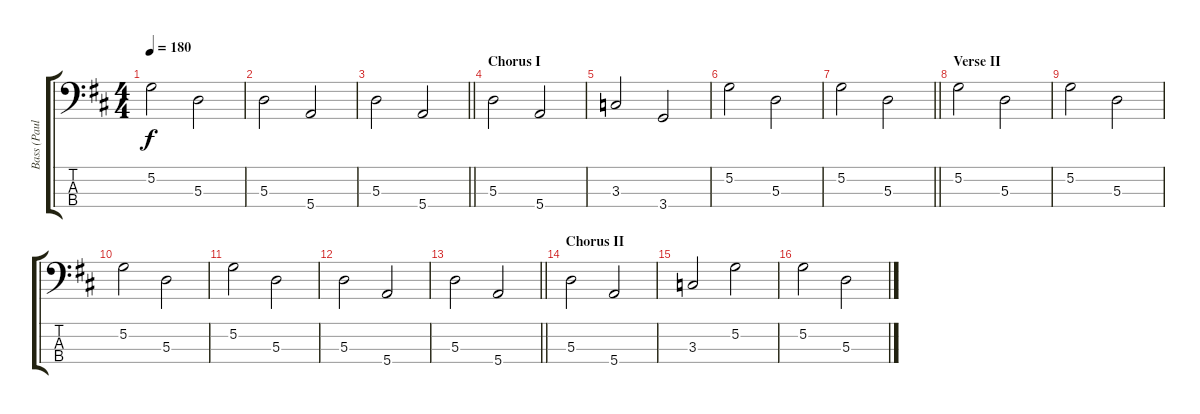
\track ("Bass (Paul)" "Bass (Paul") {instrument electricbassfinger}
\staff {score tabs}
\tuning (G2 D2 A1 E1) {hide}
\ts (4 4)
\tempo 180
\clef f4
\ks d
5.2.2{dy f} 5.3.2 |
5.3.2 5.4.2 |
\barLineRight lightlight
5.3.2 5.4.2 |
\section ("" "Chorus I")
5.3.2 5.4.2 |
3.3.2 3.4.2 |
5.2.2 5.3.2 |
\barLineRight lightlight
5.2.2 5.3.2 |
\section ("" "Verse II")
5.2.2 5.3.2 |
5.2.2 5.3.2 |
5.2.2 5.3.2 |
5.2.2 5.3.2 |
5.3.2 5.4.2 |
\barLineRight lightlight
5.3.2 5.4.2 |
\section ("" "Chorus II")
5.3.2 5.4.2 |
3.3.2 5.2.2 |
5.2.2 5.3.2
